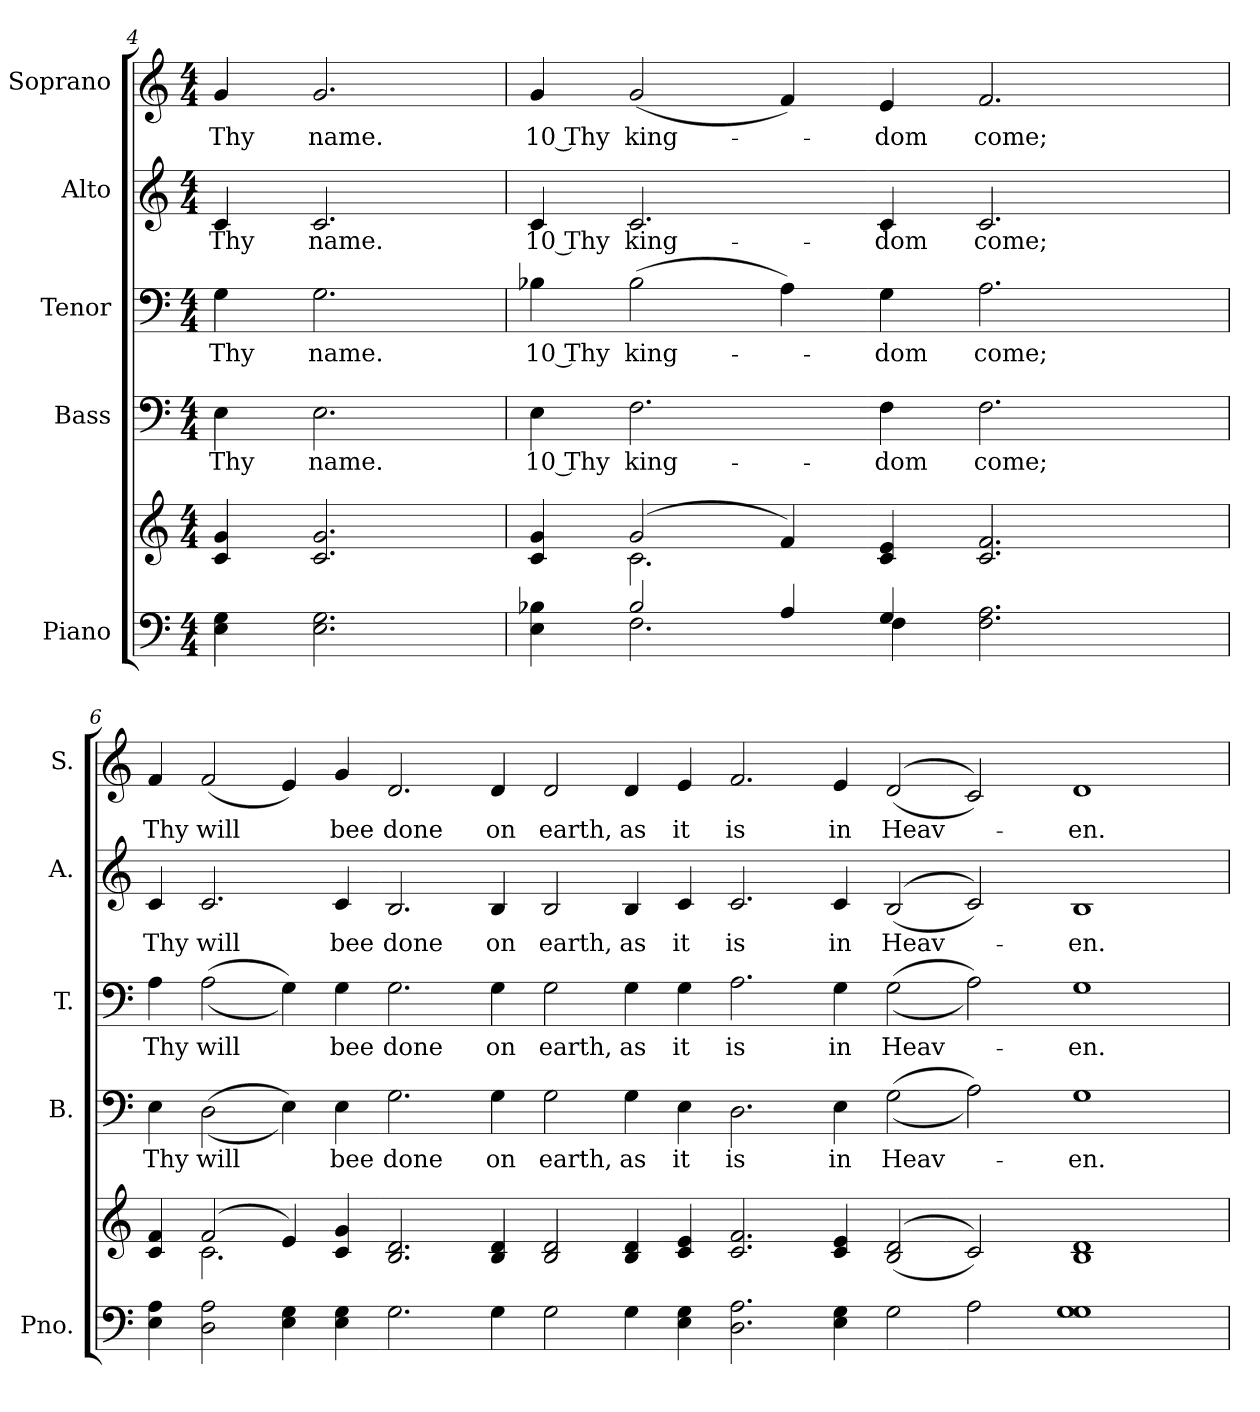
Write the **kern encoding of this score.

**kern	**kern	**kern	**text	**kern	**text	**kern	**text	**kern	**text
*part5	*part5	*part4	*part4	*part3	*part3	*part2	*part2	*part1	*part1
*staff6	*staff5	*staff4	*staff4	*staff3	*staff3	*staff2	*staff2	*staff1	*staff1
*I"Piano	*	*I"Bass	*	*I"Tenor	*	*I"Alto	*	*I"Soprano	*
*I'Pno.	*	*I'B.	*	*I'T.	*	*I'A.	*	*I'S.	*
!!LO:PB:g=z
*clefF4	*clefG2	*clefF4	*	*clefF4	*	*clefG2	*	*clefG2	*
*k[]	*k[]	*k[]	*	*k[]	*	*k[]	*	*k[]	*
*C:	*C:	*C:	*	*C:	*	*C:	*	*C:	*
*M4/4	*M4/4	*M4/4	*	*M4/4	*	*M4/4	*	*M4/4	*
=4	=4	=4	=4	=4	=4	=4	=4	=4	=4
!	!	!	!LO:LY:b:color=#000000	!	!	!	!	!	!
!	!	!	!	!	!LO:LY:b:color=#000000	!	!	!	!
!	!	!	!	!	!	!	!LO:LY:b:color=#000000	!	!
!	!	!	!	!	!	!	!	!	!LO:LY:b:color=#000000
4Ei\ 4Gi	4ci/ 4gi	4Ei\	Thy	4Gi\	Thy	4ci/	Thy	4gi/	Thy
!	!	!	!LO:LY:b:color=#000000	!	!	!	!	!	!
!	!	!	!	!	!LO:LY:b:color=#000000	!	!	!	!
!	!	!	!	!	!	!	!LO:LY:b:color=#000000	!	!
!	!	!	!	!	!	!	!	!	!LO:LY:b:color=#000000
2.Ei\ 2.Gi	2.ci/ 2.gi	2.Ei\	name.	2.Gi\	name.	2.ci/	name.	2.gi/	name.
=5	=5	=5	=5	=5	=5	=5	=5	=5	=5
*^	*^	*	*	*	*	*	*	*	*
!	!	!	!	!	!LO:LY:b:color=#000000	!	!	!	!	!	!
!	!	!	!	!	!	!	!LO:LY:b:color=#000000	!	!	!	!
!	!	!	!	!	!	!	!	!	!LO:LY:b:color=#000000	!	!
!	!	!	!	!	!	!	!	!	!	!	!LO:LY:b:color=#000000
4Ei\ 4B-Xi	4ryy	4ci/ 4gi	4ryy	4Ei\	10 Thy	4B-Xi\	10 Thy	4ci/	10 Thy	4gi/	10 Thy
!	!	!	!	!	!LO:LY:b:color=#000000	!	!	!	!	!	!
!	!	!	!	!	!	!	!LO:LY:b:color=#000000	!	!	!	!
!	!	!	!	!	!	!	!	!	!LO:LY:b:color=#000000	!	!
!	!	!	!	!	!	!	!	!	!	!	!LO:LY:b:color=#000000
2B-i/	2.Fi\	(2gi/	2.ci\	2.Fi\	king-	(2B-i\	king-	2.ci/	king-	(2gi/	king-
4Ai/	.	4fi/)	.	.	.	4Ai\)	.	.	.	4fi/)	.
!	!	!	!	!	!LO:LY:b:color=#000000	!	!	!	!	!	!
!	!	!	!	!	!	!	!LO:LY:b:color=#000000	!	!	!	!
!	!	!	!	!	!	!	!	!	!LO:LY:b:color=#000000	!	!
!	!	!	!	!	!	!	!	!	!	!	!LO:LY:b:color=#000000
4Gi/	4Fi\	4ci/ 4ei	1ryy	4Fi\	-dom	4Gi\	-dom	4ci/	-dom	4ei/	-dom
!	!	!	!	!	!LO:LY:b:color=#000000	!	!	!	!	!	!
!	!	!	!	!	!	!	!LO:LY:b:color=#000000	!	!	!	!
!	!	!	!	!	!	!	!	!	!LO:LY:b:color=#000000	!	!
!	!	!	!	!	!	!	!	!	!	!	!LO:LY:b:color=#000000
2.Fi\ 2.Ai	4ryy	2.ci/ 2.fi	.	2.Fi\	come;	2.Ai\	come;	2.ci/	come;	2.fi/	come;
.	2ryy	.	.	.	.	.	.	.	.	.	.
*v	*v	*	*	*	*	*	*	*	*	*	*
!!LO:PB:g=z
=6	=6	=6	=6	=6	=6	=6	=6	=6	=6	=6
*^	*	*	*	*	*	*	*	*	*	*
!	!	!	!	!	!LO:LY:b:color=#000000	!	!	!	!	!	!
*v	*v	*	*	*	*	*	*	*	*	*	*
*^	*	*	*	*	*	*	*	*	*	*
!	!	!	!	!	!	!	!LO:LY:b:color=#000000	!	!	!	!
*v	*v	*	*	*	*	*	*	*	*	*	*
*^	*	*	*	*	*	*	*	*	*	*
!	!	!	!	!	!	!	!	!	!LO:LY:b:color=#000000	!	!
*v	*v	*	*	*	*	*	*	*	*	*	*
*^	*	*	*	*	*	*	*	*	*	*
!	!	!	!	!	!	!	!	!	!	!	!LO:LY:b:color=#000000
*v	*v	*	*	*	*	*	*	*	*	*	*
4Ei\ 4Ai	4ci/ 4fi	4ryy	4Ei\	Thy	4Ai\	Thy	4ci/	Thy	4fi/	Thy
!	!	!	!	!LO:LY:b:color=#000000	!	!	!	!	!	!
!	!	!	!	!	!	!LO:LY:b:color=#000000	!	!	!	!
!	!	!	!	!	!	!	!	!LO:LY:b:color=#000000	!	!
!	!	!	!	!	!	!	!	!	!	!LO:LY:b:color=#000000
2Di\ 2Ai	(2fi/	2.ci\	((2Di\	will	((2Ai\	will	2.ci/	will	(2fi/	will
4Ei\ 4Gi	4ei/)	.	4Ei\))	.	4Gi\))	.	.	.	4ei/)	.
!	!	!	!	!LO:LY:b:color=#000000	!	!	!	!	!	!
!	!	!	!	!	!	!LO:LY:b:color=#000000	!	!	!	!
!	!	!	!	!	!	!	!	!LO:LY:b:color=#000000	!	!
!	!	!	!	!	!	!	!	!	!	!LO:LY:b:color=#000000
4Ei\ 4Gi	4ci/ 4gi	1ryy	4Ei\	bee	4Gi\	bee	4ci/	bee	4gi/	bee
!	!	!	!	!LO:LY:b:color=#000000	!	!	!	!	!	!
!	!	!	!	!	!	!LO:LY:b:color=#000000	!	!	!	!
!	!	!	!	!	!	!	!	!LO:LY:b:color=#000000	!	!
!	!	!	!	!	!	!	!	!	!	!LO:LY:b:color=#000000
2.Gi\	2.Bi/ 2.di	.	2.Gi\	done	2.Gi\	done	2.Bi/	done	2.di/	done
!	!	!	!	!LO:LY:b:color=#000000	!	!	!	!	!	!
!	!	!	!	!	!	!LO:LY:b:color=#000000	!	!	!	!
!	!	!	!	!	!	!	!	!LO:LY:b:color=#000000	!	!
!	!	!	!	!	!	!	!	!	!	!LO:LY:b:color=#000000
4Gi\	4Bi/ 4di	1ryy	4Gi\	on	4Gi\	on	4Bi/	on	4di/	on
!	!	!	!	!LO:LY:b:color=#000000	!	!	!	!	!	!
!	!	!	!	!	!	!LO:LY:b:color=#000000	!	!	!	!
!	!	!	!	!	!	!	!	!LO:LY:b:color=#000000	!	!
!	!	!	!	!	!	!	!	!	!	!LO:LY:b:color=#000000
2Gi\	2Bi/ 2di	.	2Gi\	earth,	2Gi\	earth,	2Bi/	earth,	2di/	earth,
!	!	!	!	!LO:LY:b:color=#000000	!	!	!	!	!	!
!	!	!	!	!	!	!LO:LY:b:color=#000000	!	!	!	!
!	!	!	!	!	!	!	!	!LO:LY:b:color=#000000	!	!
!	!	!	!	!	!	!	!	!	!	!LO:LY:b:color=#000000
4Gi\	4Bi/ 4di	.	4Gi\	as	4Gi\	as	4Bi/	as	4di/	as
!	!	!	!	!LO:LY:b:color=#000000	!	!	!	!	!	!
!	!	!	!	!	!	!LO:LY:b:color=#000000	!	!	!	!
!	!	!	!	!	!	!	!	!LO:LY:b:color=#000000	!	!
!	!	!	!	!	!	!	!	!	!	!LO:LY:b:color=#000000
4Ei\ 4Gi	4ci/ 4ei	1ryy	4Ei\	it	4Gi\	it	4ci/	it	4ei/	it
!	!	!	!	!LO:LY:b:color=#000000	!	!	!	!	!	!
!	!	!	!	!	!	!LO:LY:b:color=#000000	!	!	!	!
!	!	!	!	!	!	!	!	!LO:LY:b:color=#000000	!	!
!	!	!	!	!	!	!	!	!	!	!LO:LY:b:color=#000000
2.Di\ 2.Ai	2.ci/ 2.fi	.	2.Di\	is	2.Ai\	is	2.ci/	is	2.fi/	is
!	!	!	!	!LO:LY:b:color=#000000	!	!	!	!	!	!
!	!	!	!	!	!	!LO:LY:b:color=#000000	!	!	!	!
!	!	!	!	!	!	!	!	!LO:LY:b:color=#000000	!	!
!	!	!	!	!	!	!	!	!	!	!LO:LY:b:color=#000000
4Ei\ 4Gi	4ci/ 4ei	1ryy	4Ei\	in	4Gi\	in	4ci/	in	4ei/	in
!	!	!	!	!LO:LY:b:color=#000000	!	!	!	!	!	!
!	!	!	!	!	!	!LO:LY:b:color=#000000	!	!	!	!
!	!	!	!	!	!	!	!	!LO:LY:b:color=#000000	!	!
!	!	!	!	!	!	!	!	!	!	!LO:LY:b:color=#000000
2Gi\	((2Bi/ 2di	.	((2Gi\	Heav-	((2Gi\	Heav-	((2Bi/	Heav-	((2di/	Heav-
2Ai\	2ci/))	.	2Ai\))	.	2Ai\))	.	2ci/))	.	2ci/))	.
.	.	1ryy	.	.	.	.	.	.	.	.
!	!	!	!	!LO:LY:b:color=#000000	!	!	!	!	!	!
!	!	!	!	!	!	!LO:LY:b:color=#000000	!	!	!	!
!	!	!	!	!	!	!	!	!LO:LY:b:color=#000000	!	!
!	!	!	!	!	!	!	!	!	!	!LO:LY:b:color=#000000
1Gi 1Gi	1Bi 1di	.	1Gi	-en.	1Gi	-en.	1Bi	-en.	1di	-en.
.	.	4ryy	.	.	.	.	.	.	.	.
*	*v	*v	*	*	*	*	*	*	*	*
=	=	=	=	=	=	=	=	=	=
*-	*-	*-	*-	*-	*-	*-	*-	*-	*-
